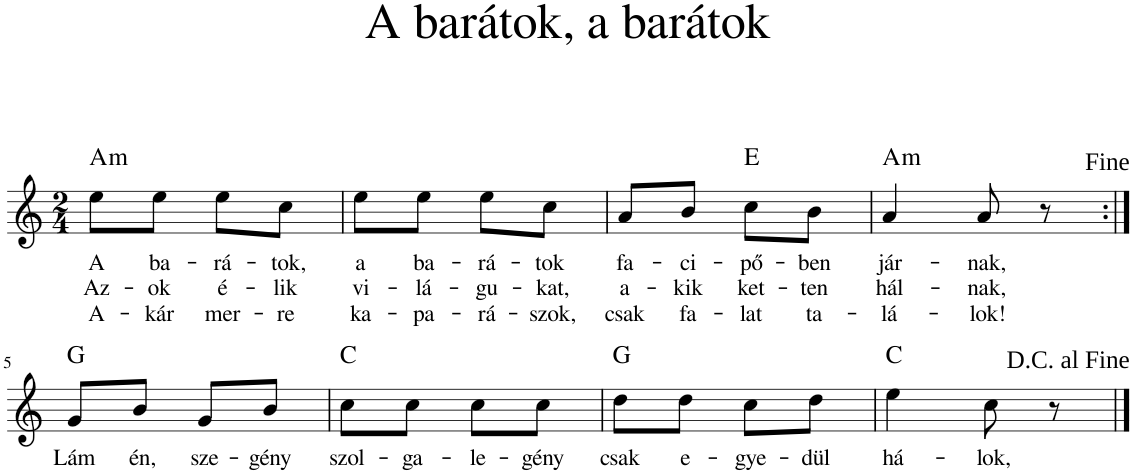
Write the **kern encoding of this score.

**kern	**text	**text	**text	**harte
*part1	*part1	*part1	*part1	*part1
*staff1	*staff1	*staff1	*staff1	*
*I"Piano	*	*	*	*
*I'Pno	*	*	*	*
*clefG2	*	*	*	*
*k[]	*	*	*	*
*M2/4	*	*	*	*
=1	=1	=1	=1	=1
!	!LO:LY:b	!LO:LY:b	!LO:LY:b	!LO:H:kt=m
8ee\L	A	Az-	A-	A:min
!	!LO:LY:b	!LO:LY:b	!LO:LY:b	!
8ee\J	ba-	-ok	-kár	.
!	!LO:LY:b	!LO:LY:b	!LO:LY:b	!
8ee\L	-rá-	é-	mer-	.
!	!LO:LY:b	!LO:LY:b	!LO:LY:b	!
8cc\J	-tok,	-lik	-re	.
=2	=2	=2	=2	=2
!	!LO:LY:b	!LO:LY:b	!LO:LY:b	!
8ee\L	a	vi-	ka-	.
!	!LO:LY:b	!LO:LY:b	!LO:LY:b	!
8ee\J	ba-	-lá-	-pa-	.
!	!LO:LY:b	!LO:LY:b	!LO:LY:b	!
8ee\L	-rá-	-gu-	-rá-	.
!	!LO:LY:b	!LO:LY:b	!LO:LY:b	!
8cc\J	-tok	-kat,	-szok,	.
=3	=3	=3	=3	=3
!	!LO:LY:b	!LO:LY:b	!LO:LY:b	!
8a/L	fa-	a-	csak	.
!	!LO:LY:b	!LO:LY:b	!LO:LY:b	!
8b/J	-ci-	-kik	fa-	.
!	!LO:LY:b	!LO:LY:b	!LO:LY:b	!LO:H:kt=N.C.
8cc\L	-pő-	ket-	-lat	N
!	!LO:LY:b	!LO:LY:b	!LO:LY:b	!
8b\J	-ben	-ten	ta-	.
=4	=4	=4	=4	=4
!	!LO:LY:b	!LO:LY:b	!LO:LY:b	!LO:H:kt=m
4a/	jár-	hál-	-lá-	A:min
!	!LO:LY:b	!LO:LY:b	!LO:LY:b	!
8a/	-nak,	-nak,	-lok!	.
8r	.	.	.	.
!LO:TX:a:t=<font face="Times New Roman"/>Fine	!	!	!	!
!!LO:LB:g=z
=5:|!	=5:|!	=5:|!	=5:|!	=5:|!
!	!LO:LY:b	!	!	!LO:H:kt=N.C.
8g/L	Lám	.	.	N
!	!LO:LY:b	!	!	!
8b/J	én,	.	.	.
!	!LO:LY:b	!	!	!
8g/L	sze-	.	.	.
!	!LO:LY:b	!	!	!
8b/J	-gény	.	.	.
=6	=6	=6	=6	=6
!	!LO:LY:b	!	!	!LO:H:kt=N.C.
8cc\L	szol-	.	.	N
!	!LO:LY:b	!	!	!
8cc\J	-ga-	.	.	.
!	!LO:LY:b	!	!	!
8cc\L	-le-	.	.	.
!	!LO:LY:b	!	!	!
8cc\J	-gény	.	.	.
=7	=7	=7	=7	=7
!	!LO:LY:b	!	!	!LO:H:kt=N.C.
8dd\L	csak	.	.	N
!	!LO:LY:b	!	!	!
8dd\J	e-	.	.	.
!	!LO:LY:b	!	!	!
8cc\L	-gye-	.	.	.
!	!LO:LY:b	!	!	!
8dd\J	-dül	.	.	.
=8	=8	=8	=8	=8
!	!LO:LY:b	!	!	!LO:H:kt=N.C.
4ee\	há-	.	.	N
!	!LO:LY:b	!	!	!
8cc\	-lok,	.	.	.
8r	.	.	.	.
!LO:TX:a:t=<font face="Times New Roman"/>D.C. al Fine	!	!	!	!
==	==	==	==	==
*-	*-	*-	*-	*-
